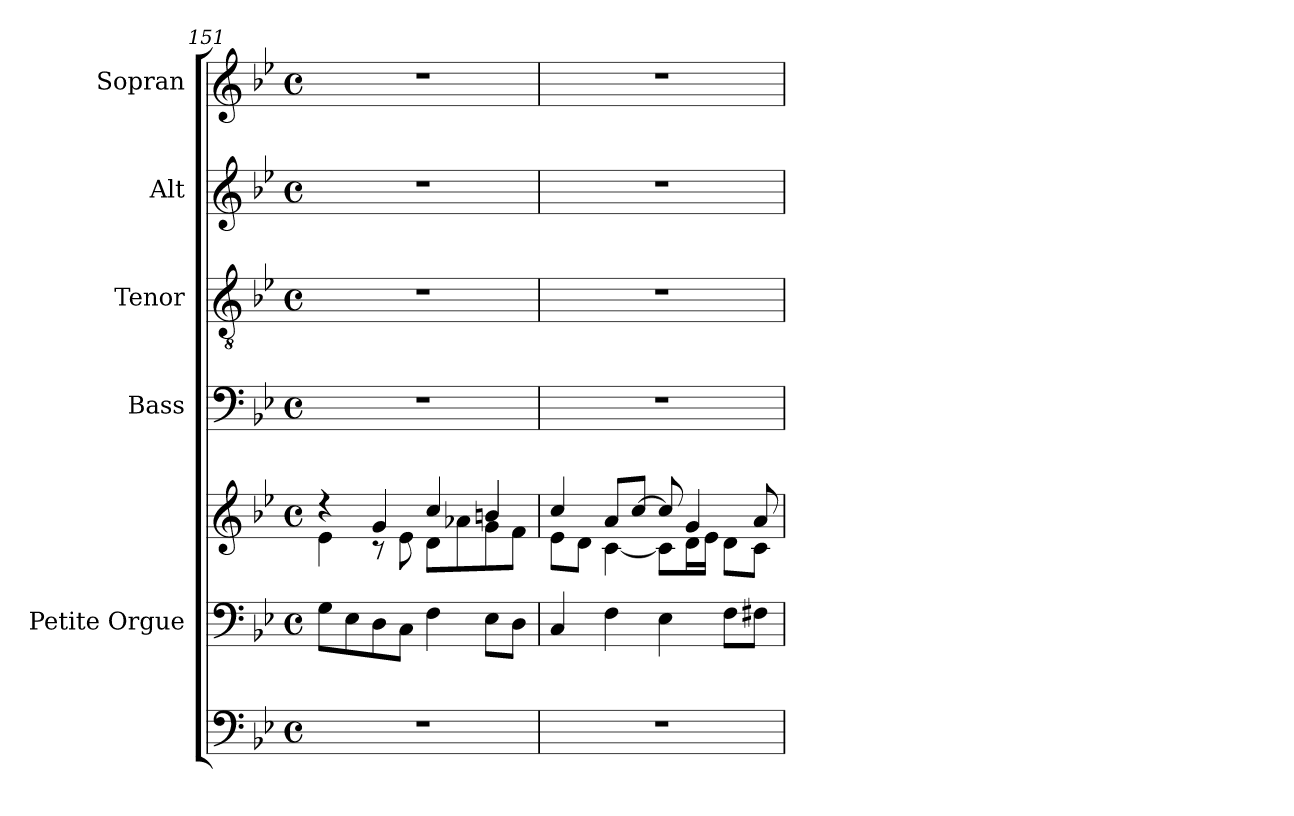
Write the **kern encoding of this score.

**kern	**kern	**kern	**kern	**kern	**kern	**kern
*part6	*part5	*part5	*part4	*part3	*part2	*part1
*staff7	*staff6	*staff5	*staff4	*staff3	*staff2	*staff1
*	*I"Petite Orgue	*	*I"Bass	*I"Tenor	*I"Alt	*I"Sopran
*	*I'Org. 1	*	*I'B.	*I'T.	*I'A.	*I'S.
!!LO:LB:g=z
*clefF4	*clefF4	*clefG2	*clefF4	*clefGv2	*clefG2	*clefG2
*k[b-e-]	*k[b-e-]	*k[b-e-]	*k[b-e-]	*k[b-e-]	*k[b-e-]	*k[b-e-]
*B-:	*B-:	*B-:	*B-:	*B-:	*B-:	*B-:
*M4/4	*M4/4	*M4/4	*M4/4	*M4/4	*M4/4	*M4/4
*met(c)	*met(c)	*met(c)	*met(c)	*met(c)	*met(c)	*met(c)
=151	=151	=151	=151	=151	=151	=151
*	*	*^	*	*	*	*
1r	8G\L	4rcc	4e-\	1r	1r	1r	1r
.	8E-\	.	.	.	.	.	.
.	8D\	4g/	8rc	.	.	.	.
.	8C\J	.	8e-\	.	.	.	.
.	4F\	4cc/	8d\L	.	.	.	.
.	.	.	8a-X\	.	.	.	.
.	8E-\L	4bn/	8g\	.	.	.	.
.	8D\J	.	8f\J	.	.	.	.
=152	=152	=152	=152	=152	=152	=152	=152
1r	4C/	4cc/	8e-\L	1r	1r	1r	1r
.	.	.	8d\J	.	.	.	.
.	4F\	8a/L	[<4c\	.	.	.	.
.	.	[>8cc/J	.	.	.	.	.
.	4E-\	8cc/]	8c\L]	.	.	.	.
.	.	4g/	16d\L	.	.	.	.
.	.	.	16e-\JJ	.	.	.	.
.	8F\L	.	8d\L	.	.	.	.
.	8F#X\J	8a/	8c\J	.	.	.	.
*	*	*v	*v	*	*	*	*
=	=	=	=	=	=	=
*-	*-	*-	*-	*-	*-	*-
